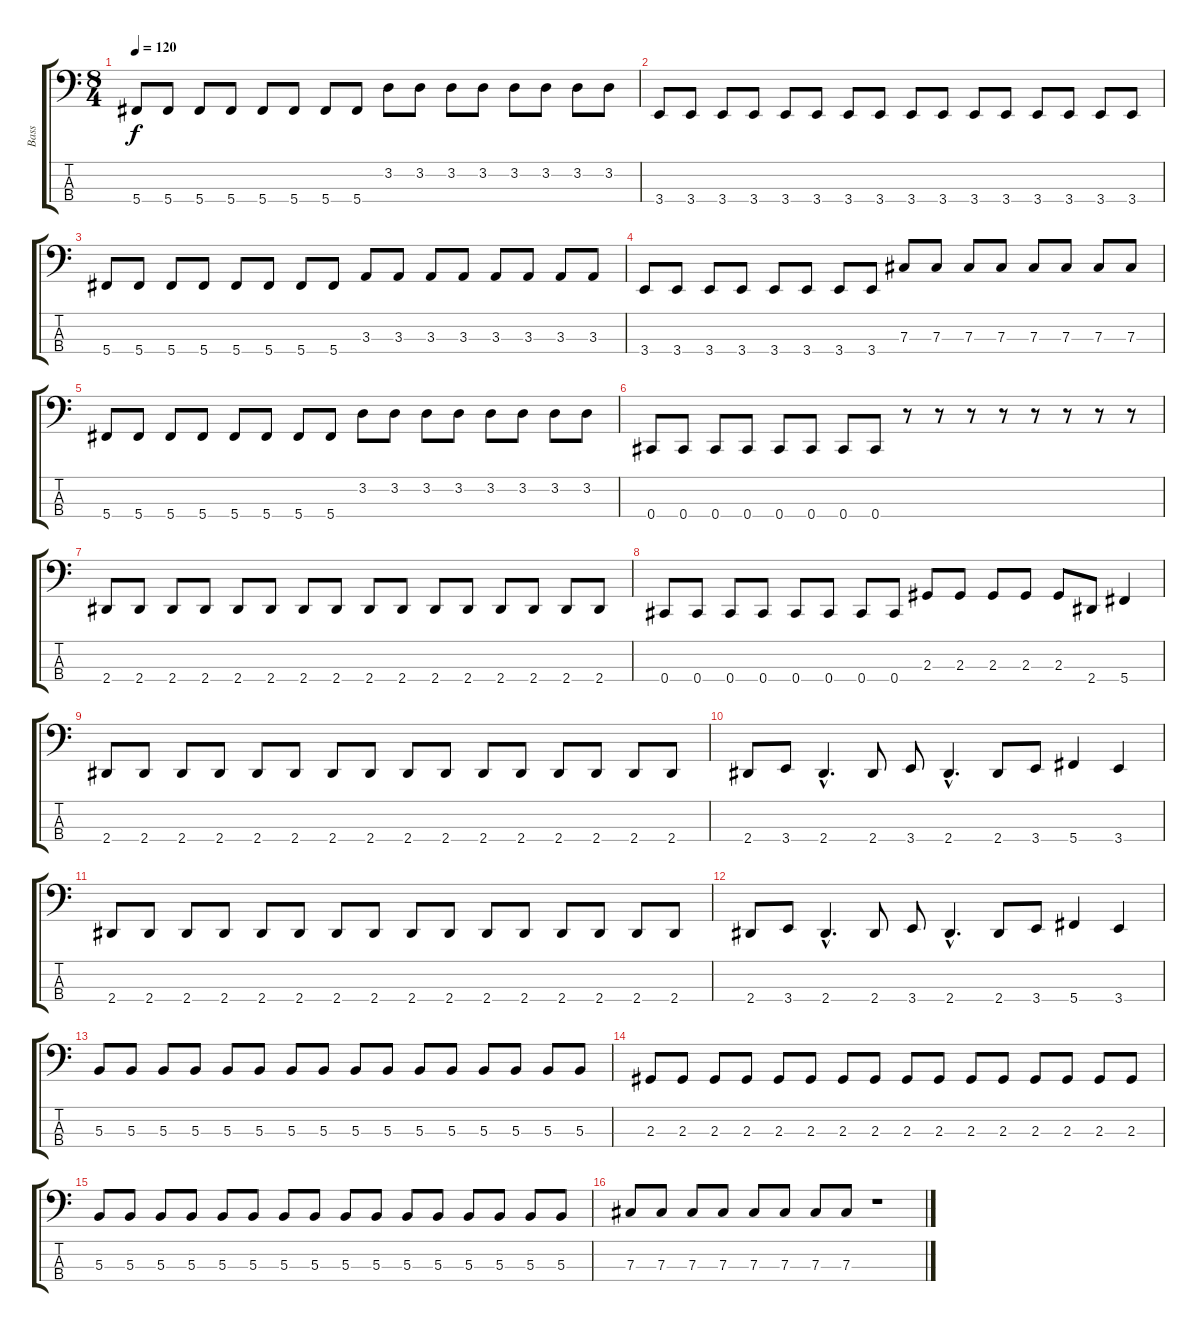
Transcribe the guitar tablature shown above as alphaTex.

\track ("Bass" "Bass") {instrument synthbass1}
\staff {score tabs}
\tuning (E2 B1 Gb1 Db1) {hide}
\ts (8 4)
\tempo 120
\clef f4
\ks c
5.4.8{dy f} 5.4.8 5.4.8 5.4.8 5.4.8 5.4.8 5.4.8 5.4.8 3.2.8 3.2.8 3.2.8 3.2.8 3.2.8 3.2.8 3.2.8 3.2.8 |
3.4.8 3.4.8 3.4.8 3.4.8 3.4.8 3.4.8 3.4.8 3.4.8 3.4.8 3.4.8 3.4.8 3.4.8 3.4.8 3.4.8 3.4.8 3.4.8 |
5.4.8 5.4.8 5.4.8 5.4.8 5.4.8 5.4.8 5.4.8 5.4.8 3.3.8 3.3.8 3.3.8 3.3.8 3.3.8 3.3.8 3.3.8 3.3.8 |
3.4.8 3.4.8 3.4.8 3.4.8 3.4.8 3.4.8 3.4.8 3.4.8 7.3.8 7.3.8 7.3.8 7.3.8 7.3.8 7.3.8 7.3.8 7.3.8 |
5.4.8 5.4.8 5.4.8 5.4.8 5.4.8 5.4.8 5.4.8 5.4.8 3.2.8 3.2.8 3.2.8 3.2.8 3.2.8 3.2.8 3.2.8 3.2.8 |
0.4.8 0.4.8 0.4.8 0.4.8 0.4.8 0.4.8 0.4.8 0.4.8 r.8 r.8 r.8 r.8 r.8 r.8 r.8 r.8 |
2.4.8 2.4.8 2.4.8 2.4.8 2.4.8 2.4.8 2.4.8 2.4.8 2.4.8 2.4.8 2.4.8 2.4.8 2.4.8 2.4.8 2.4.8 2.4.8 |
0.4.8 0.4.8 0.4.8 0.4.8 0.4.8 0.4.8 0.4.8 0.4.8 2.3.8 2.3.8 2.3.8 2.3.8 2.3.8 2.4.8 5.4.4 |
2.4.8 2.4.8 2.4.8 2.4.8 2.4.8 2.4.8 2.4.8 2.4.8 2.4.8 2.4.8 2.4.8 2.4.8 2.4.8 2.4.8 2.4.8 2.4.8 |
2.4.8 3.4.8 2.4{hac}.4{d} 2.4.8 3.4.8 2.4{hac}.4{d} 2.4.8 3.4.8 5.4.4 3.4.4 |
2.4.8 2.4.8 2.4.8 2.4.8 2.4.8 2.4.8 2.4.8 2.4.8 2.4.8 2.4.8 2.4.8 2.4.8 2.4.8 2.4.8 2.4.8 2.4.8 |
2.4.8 3.4.8 2.4{hac}.4{d} 2.4.8 3.4.8 2.4{hac}.4{d} 2.4.8 3.4.8 5.4.4 3.4.4 |
5.3.8 5.3.8 5.3.8 5.3.8 5.3.8 5.3.8 5.3.8 5.3.8 5.3.8 5.3.8 5.3.8 5.3.8 5.3.8 5.3.8 5.3.8 5.3.8 |
2.3.8 2.3.8 2.3.8 2.3.8 2.3.8 2.3.8 2.3.8 2.3.8 2.3.8 2.3.8 2.3.8 2.3.8 2.3.8 2.3.8 2.3.8 2.3.8 |
5.3.8 5.3.8 5.3.8 5.3.8 5.3.8 5.3.8 5.3.8 5.3.8 5.3.8 5.3.8 5.3.8 5.3.8 5.3.8 5.3.8 5.3.8 5.3.8 |
7.3.8 7.3.8 7.3.8 7.3.8 7.3.8 7.3.8 7.3.8 7.3.8 r.1
